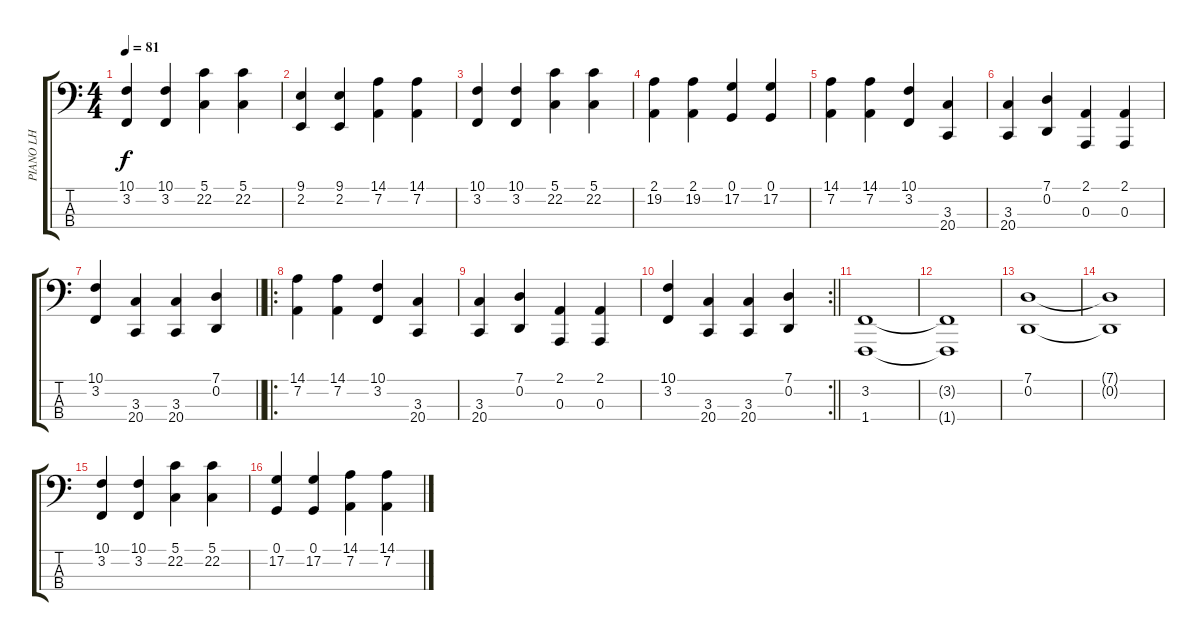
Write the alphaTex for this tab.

\track ("PIANO LH" "PIANO LH") {instrument acousticgrandpiano}
\staff {score tabs}
\tuning (G2 D2 A1 E1) {hide}
\ts (4 4)
\tempo 81
\clef f4
\ks c
(10.1 3.2).4{dy f} (10.1 3.2).4 (5.1 22.2).4 (5.1 22.2).4 |
(9.1 2.2).4 (9.1 2.2).4 (14.1 7.2).4 (14.1 7.2).4 |
(10.1 3.2).4 (10.1 3.2).4 (5.1 22.2).4 (5.1 22.2).4 |
(2.1 19.2).4 (2.1 19.2).4 (0.1 17.2).4 (0.1 17.2).4 |
(14.1 7.2).4 (14.1 7.2).4 (10.1 3.2).4 (3.3 20.4).4 |
(3.3 20.4).4 (7.1 0.2).4 (2.1 0.3).4 (2.1 0.3).4 |
\barLineRight lightlight
(10.1 3.2).4 (3.3 20.4).4 (3.3 20.4).4 (7.1 0.2).4 |
\ro
(14.1 7.2).4 (14.1 7.2).4 (10.1 3.2).4 (3.3 20.4).4 |
(3.3 20.4).4 (7.1 0.2).4 (2.1 0.3).4 (2.1 0.3).4 |
\rc 2
\barLineRight lightlight
(10.1 3.2).4 (3.3 20.4).4 (3.3 20.4).4 (7.1 0.2).4 |
(3.2 1.4).1 |
(3.2{t} 1.4{t}).1 |
(7.1 0.2).1 |
(7.1{t} 0.2{t}).1 |
(10.1 3.2).4 (10.1 3.2).4 (5.1 22.2).4 (5.1 22.2).4 |
(0.1 17.2).4 (0.1 17.2).4 (14.1 7.2).4 (14.1 7.2).4
